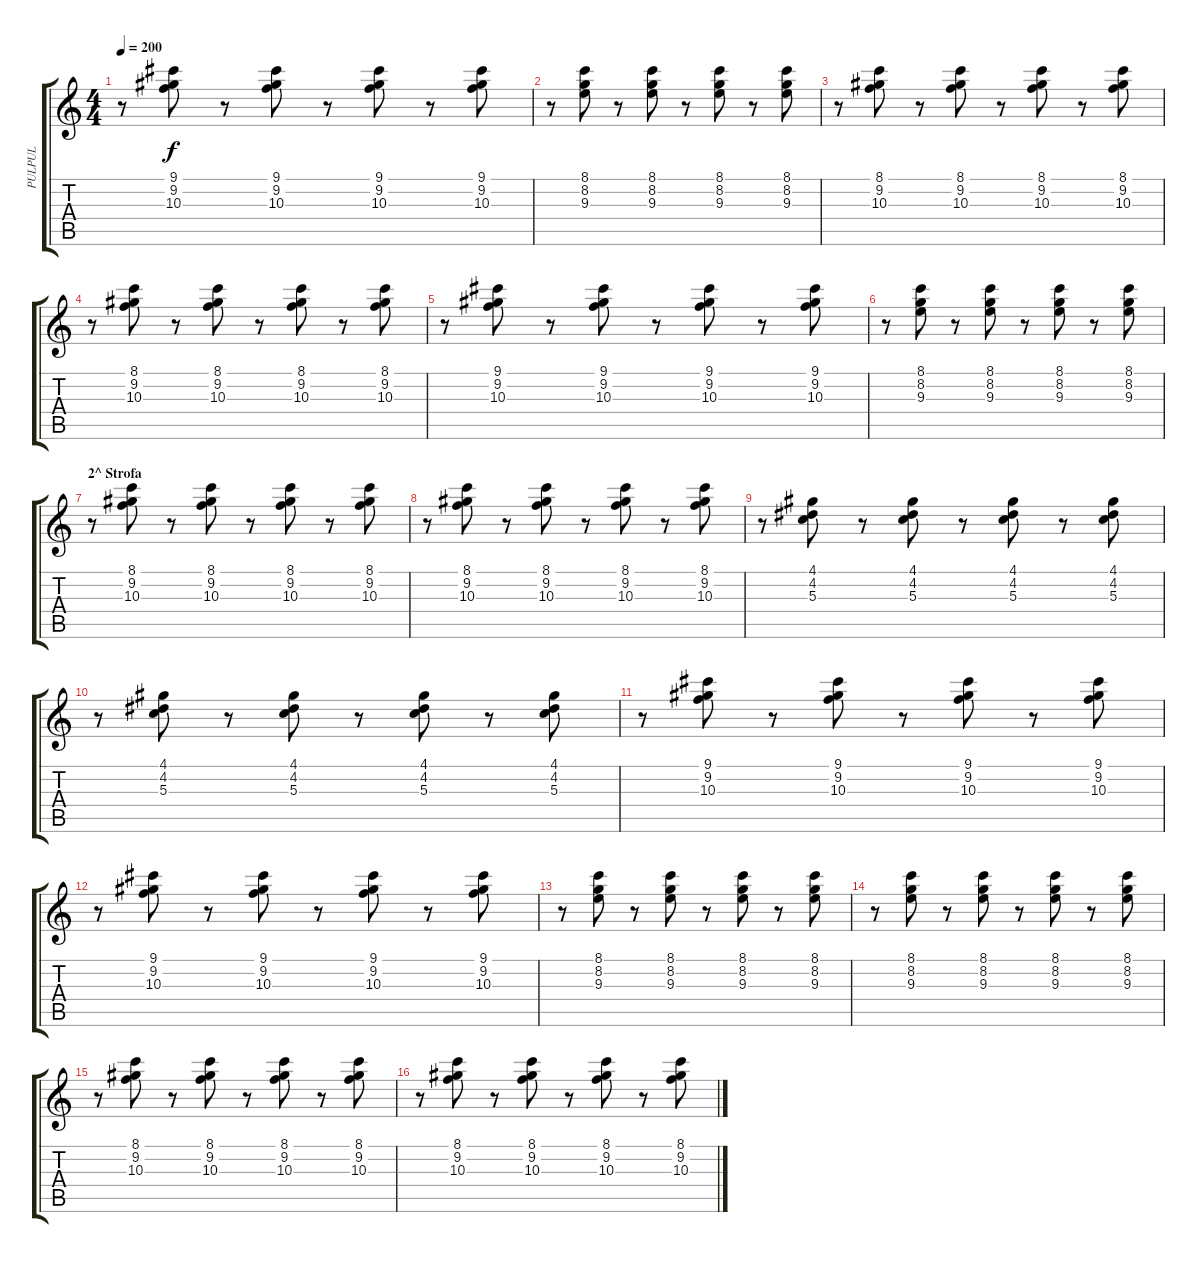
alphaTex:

\track ("PULPUL" "PULPUL") {instrument electricguitarclean}
\staff {score tabs}
\tuning (E4 B3 G3 D3 A2 E2) {hide}
\ts (4 4)
\tempo 200
\clef g2
\ks c
r.8{dy f} (9.1 9.2 10.3).8 r.8 (9.1 9.2 10.3).8 r.8 (9.1 9.2 10.3).8 r.8 (9.1 9.2 10.3).8 |
r.8 (8.1 8.2 9.3).8 r.8 (8.1 8.2 9.3).8 r.8 (8.1 8.2 9.3).8 r.8 (8.1 8.2 9.3).8 |
r.8 (8.1 9.2 10.3).8 r.8 (8.1 9.2 10.3).8 r.8 (8.1 9.2 10.3).8 r.8 (8.1 9.2 10.3).8 |
r.8 (8.1 9.2 10.3).8 r.8 (8.1 9.2 10.3).8 r.8 (8.1 9.2 10.3).8 r.8 (8.1 9.2 10.3).8 |
r.8 (9.1 9.2 10.3).8 r.8 (9.1 9.2 10.3).8 r.8 (9.1 9.2 10.3).8 r.8 (9.1 9.2 10.3).8 |
r.8 (8.1 8.2 9.3).8 r.8 (8.1 8.2 9.3).8 r.8 (8.1 8.2 9.3).8 r.8 (8.1 8.2 9.3).8 |
\section ("" "2^ Strofa")
r.8 (8.1 9.2 10.3).8 r.8 (8.1 9.2 10.3).8 r.8 (8.1 9.2 10.3).8 r.8 (8.1 9.2 10.3).8 |
r.8 (8.1 9.2 10.3).8 r.8 (8.1 9.2 10.3).8 r.8 (8.1 9.2 10.3).8 r.8 (8.1 9.2 10.3).8 |
r.8 (4.1 4.2 5.3).8 r.8 (4.1 4.2 5.3).8 r.8 (4.1 4.2 5.3).8 r.8 (4.1 4.2 5.3).8 |
r.8 (4.1 4.2 5.3).8 r.8 (4.1 4.2 5.3).8 r.8 (4.1 4.2 5.3).8 r.8 (4.1 4.2 5.3).8 |
r.8 (9.1 9.2 10.3).8 r.8 (9.1 9.2 10.3).8 r.8 (9.1 9.2 10.3).8 r.8 (9.1 9.2 10.3).8 |
r.8 (9.1 9.2 10.3).8 r.8 (9.1 9.2 10.3).8 r.8 (9.1 9.2 10.3).8 r.8 (9.1 9.2 10.3).8 |
r.8 (8.1 8.2 9.3).8 r.8 (8.1 8.2 9.3).8 r.8 (8.1 8.2 9.3).8 r.8 (8.1 8.2 9.3).8 |
r.8 (8.1 8.2 9.3).8 r.8 (8.1 8.2 9.3).8 r.8 (8.1 8.2 9.3).8 r.8 (8.1 8.2 9.3).8 |
r.8 (8.1 9.2 10.3).8 r.8 (8.1 9.2 10.3).8 r.8 (8.1 9.2 10.3).8 r.8 (8.1 9.2 10.3).8 |
r.8 (8.1 9.2 10.3).8 r.8 (8.1 9.2 10.3).8 r.8 (8.1 9.2 10.3).8 r.8 (8.1 9.2 10.3).8
